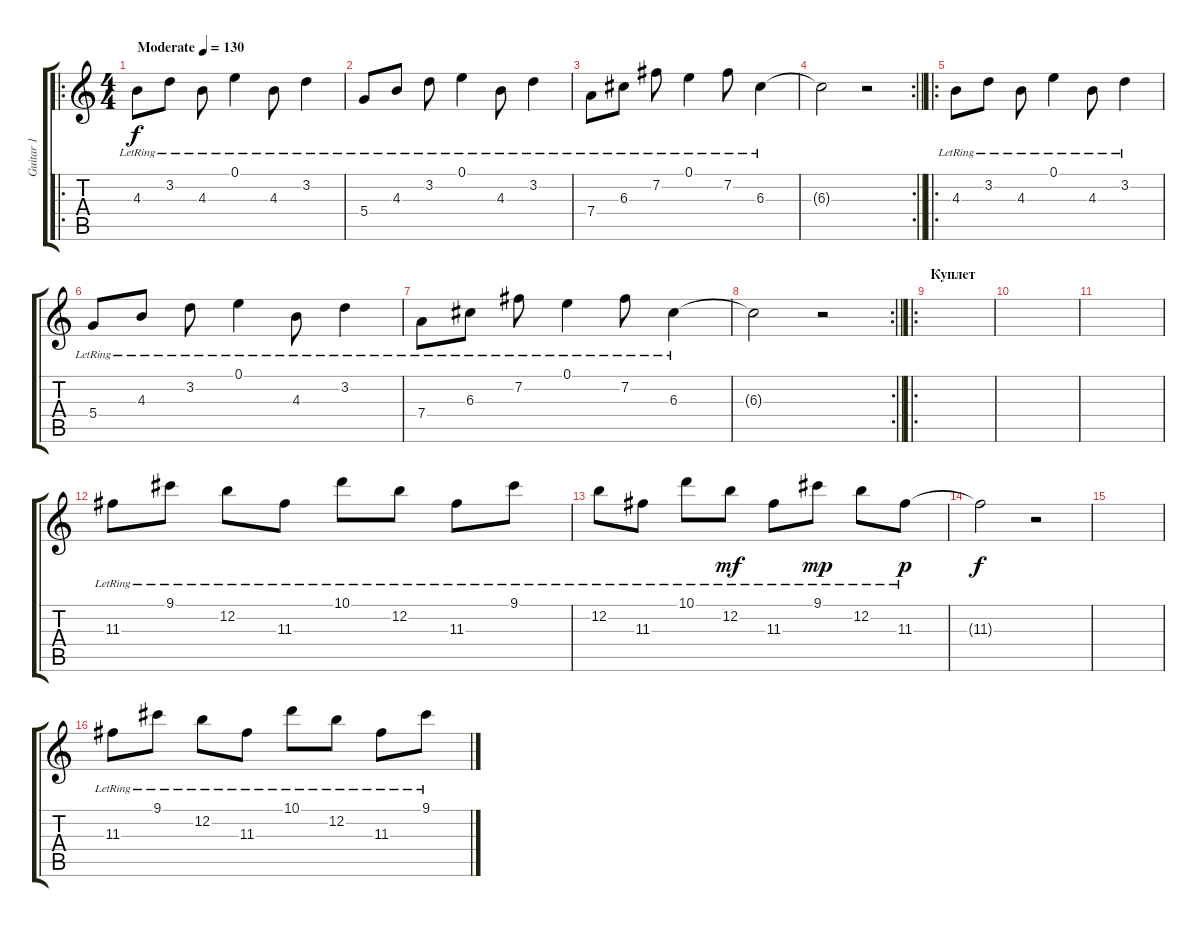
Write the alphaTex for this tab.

\track ("Guitar 1" "Guitar 1") {instrument acousticguitarsteel}
\staff {score tabs}
\tuning (E4 B3 G3 D3 A2 E2) {hide}
\ro
\ts (4 4)
\tempo (130 "Moderate")
\clef g2
\ks c
4.3{lr}.8{dy f instrument acousticguitarsteel} 3.2{lr}.8 4.3{lr}.8 0.1{lr}.4 4.3{lr}.8 3.2{lr}.4 |
5.4{lr}.8 4.3{lr}.8 3.2{lr}.8 0.1{lr}.4 4.3{lr}.8 3.2{lr}.4 |
7.4{lr}.8 6.3{lr}.8 7.2{lr}.8 0.1{lr}.4 7.2{lr}.8 6.3{lr}.4 |
\rc 2
\barLineRight lightlight
6.3{t}.2 r.2 |
\ro
\section ("" "")
4.3{lr}.8 3.2{lr}.8 4.3{lr}.8 0.1{lr}.4 4.3{lr}.8 3.2{lr}.4 |
5.4{lr}.8 4.3{lr}.8 3.2{lr}.8 0.1{lr}.4 4.3{lr}.8 3.2{lr}.4 |
7.4{lr}.8 6.3{lr}.8 7.2{lr}.8 0.1{lr}.4 7.2{lr}.8 6.3{lr}.4 |
\rc 2
\barLineRight lightlight
6.3{t}.2 r.2 |
\ro
\section ("" "Куплет")
|
|
|
11.3{lr}.8 9.1{lr}.8 12.2{lr}.8 11.3{lr}.8 10.1{lr}.8 12.2{lr}.8 11.3{lr}.8 9.1{lr}.8 |
12.2{lr}.8 11.3{lr}.8 10.1{lr}.8 12.2{lr}.8{dy mf} 11.3{lr}.8 9.1{lr}.8{dy mp} 12.2{lr}.8 11.3{lr}.8{dy p} |
11.3{t}.2{dy f} r.2 |
|
11.3{lr}.8 9.1{lr}.8 12.2{lr}.8 11.3{lr}.8 10.1{lr}.8 12.2{lr}.8 11.3{lr}.8 9.1{lr}.8
